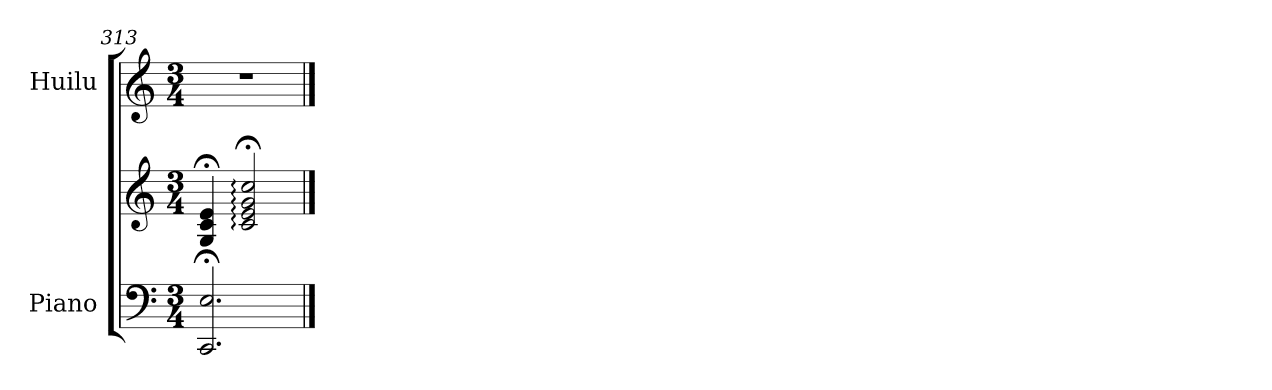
**kern	**kern	**kern
*part2	*part2	*part1
*staff3	*staff2	*staff1
*I"Piano	*	*I"Huilu
*I'Pno	*	*
!!LO:LB:g=z
*clefF4	*clefG2	*clefG2
*k[]	*k[]	*k[]
*M3/4	*M3/4	*M3/4
=313	=313	=313
2.CC/; 2.E/;	4G/;< 4c/;< 4e/;<	2.r
.	2c/;<: 2e/;<: 2g/;<: 2cc/;<:	.
==	==	==
*-	*-	*-
